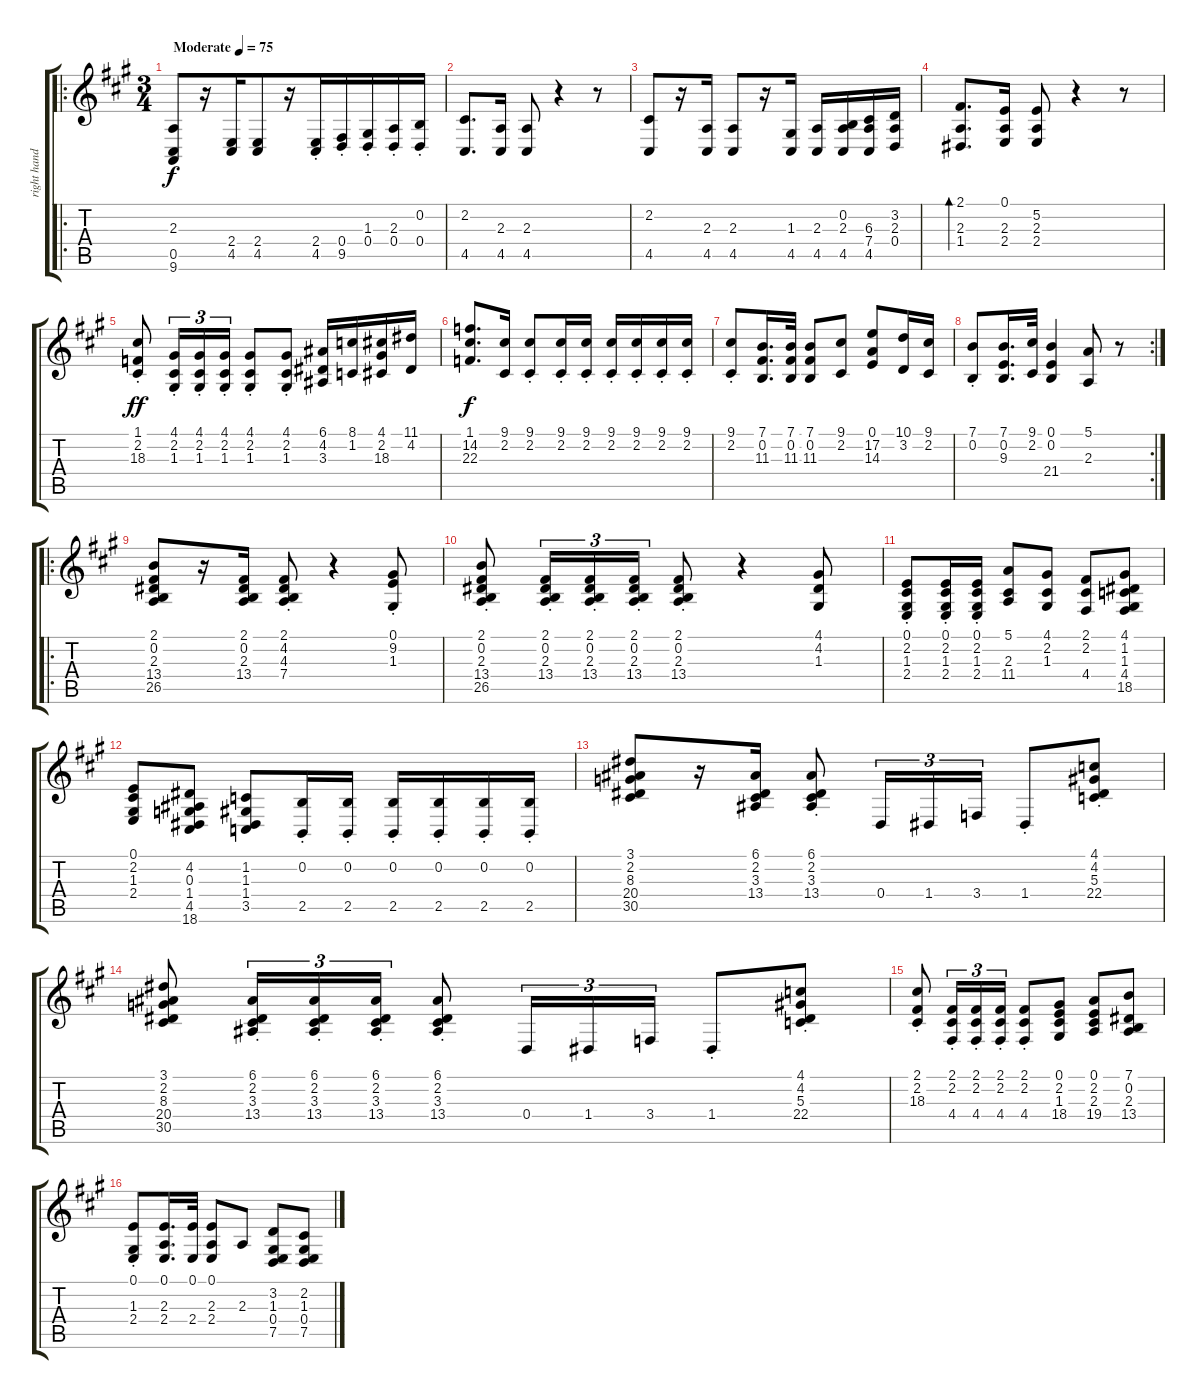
\track ("right hand" "right hand") {instrument acousticgrandpiano}
\staff {score tabs}
\tuning (E4 B3 G3 D3 A2 E2) {hide}
\ro
\ts (3 4)
\tempo (75 "Moderate")
\clef g2
\ks a
(2.3 0.5 9.6).8{dy f instrument acousticgrandpiano} r.16 (2.4 4.5).16{beam merge} (2.4 4.5).8 r.16 (2.4{st} 4.5{st}).16{beam merge} (0.4{st} 9.5{st}).16 (1.3{st} 0.4{st}).16 (2.3{st} 0.4{st}).16 (0.2{st} 0.4{st}).16 |
(2.2 4.5).8{d} (2.3 4.5).16 (2.3 4.5).8 r.4 r.8 |
(2.2 4.5).8 r.16 (2.3 4.5).16 (2.3 4.5).8 r.16 (1.3 4.5).16 (2.3 4.5).16 (0.2 2.3 4.5).16 (6.3 7.4 4.5).16 (3.2 2.3 0.4).16 |
(2.1 2.3 1.4).8{d bd 240} (0.1 2.3 2.4).16 (5.2 2.3 2.4).8 r.4 r.8 |
(1.1 2.2 18.3{st}).8{dy ff} (4.1{st} 2.2{st} 1.3{st}).16{tu (3 2)} (4.1{st} 2.2{st} 1.3{st}).16{tu (3 2)} (4.1{st} 2.2{st} 1.3{st}).16{tu (3 2)} (4.1{st} 2.2{st} 1.3{st}).8 (4.1{st} 2.2{st} 1.3{st}).8 (6.1 4.2 3.3).16 (8.1 1.2).16 (4.1 2.2 18.3).16 (11.1 4.2).16 |
(1.1 14.2 22.3).8{d dy f} (9.1 2.2).16 (9.1{st} 2.2{st}).8 (9.1{st} 2.2{st}).16 (9.1{st} 2.2{st}).16 (9.1{st} 2.2{st}).16 (9.1{st} 2.2{st}).16 (9.1{st} 2.2{st}).16 (9.1{st} 2.2{st}).16 |
(9.1{st} 2.2{st}).8 (7.1 0.2 11.3).16{d} (7.1 0.2 11.3).32 (7.1 0.2 11.3).8 (9.1 2.2).8 (0.1 17.2 14.3).8 (10.1 3.2).16 (9.1 2.2).16 |
\rc 2
(7.1{st} 0.2{st}).8 (7.1 0.2 9.3).16{d} (9.1 2.2).32 (0.1 0.2 21.4).4 (5.1 2.3).8 r.8 |
\ro
(2.1 0.2 2.3 13.4 26.5).8 r.16 (2.1 0.2 2.3 13.4).16 (2.1 4.2 4.3 7.4{st}).8 r.4 (0.1{st} 9.2{st} 1.3{st}).8 |
(2.1{st} 0.2{st} 2.3{st} 13.4{st} 26.5{st}).8 (2.1{st} 0.2{st} 2.3{st} 13.4{st}).16{tu (3 2)} (2.1{st} 0.2{st} 2.3{st} 13.4{st}).16{tu (3 2)} (2.1{st} 0.2{st} 2.3{st} 13.4{st}).16{tu (3 2)} (2.1{st} 0.2{st} 2.3{st} 13.4{st}).8 r.4 (4.1 4.2 1.3).8 |
(0.1{st} 2.2{st} 1.3{st} 2.4{st}).8 (0.1{st} 2.2{st} 1.3{st} 2.4{st}).16 (0.1{st} 2.2{st} 1.3{st} 2.4{st}).16 (5.1 2.3 11.4).8 (4.1 2.2 1.3).8 (2.1 2.2 4.4).8 (4.1 1.2 1.3 4.4 18.5).8 |
(0.1 2.2 1.3 2.4).8 (4.2 0.3 1.4 4.5 18.6).8 (1.2 1.3 1.4 3.5).8 (0.2{st} 2.5{st}).16 (0.2{st} 2.5{st}).16 (0.2{st} 2.5{st}).16 (0.2{st} 2.5{st}).16 (0.2{st} 2.5{st}).16 (0.2{st} 2.5{st}).16 |
(3.1 2.2 8.3 20.4 30.5).8 r.16 (6.1 2.2 3.3 13.4).16 (6.1{st} 2.2{st} 3.3{st} 13.4{st}).8 0.4.16{tu (3 2)} 1.4.16{tu (3 2)} 3.4.16{tu (3 2)} 1.4{st}.8 (4.1 4.2 5.3 22.4{st}).8 |
(3.1 2.2 8.3 20.4 30.5).8 (6.1{st} 2.2{st} 3.3{st} 13.4{st}).16{tu (3 2)} (6.1{st} 2.2{st} 3.3{st} 13.4{st}).16{tu (3 2)} (6.1{st} 2.2{st} 3.3{st} 13.4{st}).16{tu (3 2)} (6.1{st} 2.2{st} 3.3{st} 13.4{st}).8 0.4.16{tu (3 2)} 1.4.16{tu (3 2)} 3.4.16{tu (3 2)} 1.4{st}.8 (4.1 4.2 5.3 22.4{st}).8 |
(2.1{st} 2.2{st} 18.3{st}).8 (2.1{st} 2.2{st} 4.4{st}).16{tu (3 2)} (2.1{st} 2.2{st} 4.4{st}).16{tu (3 2)} (2.1{st} 2.2{st} 4.4{st}).16{tu (3 2)} (2.1{st} 2.2{st} 4.4{st}).8 (0.1 2.2 1.3 18.4).8 (0.1 2.2 2.3 19.4).8 (7.1 0.2 2.3 13.4).8 |
(0.1{st} 1.3{st} 2.4{st}).8 (0.1 2.3 2.4).16{d} (0.1 2.4).32 (0.1 2.3 2.4).8 2.3.8 (3.2 1.3 0.4 7.5).8 (2.2 1.3 0.4 7.5).8
